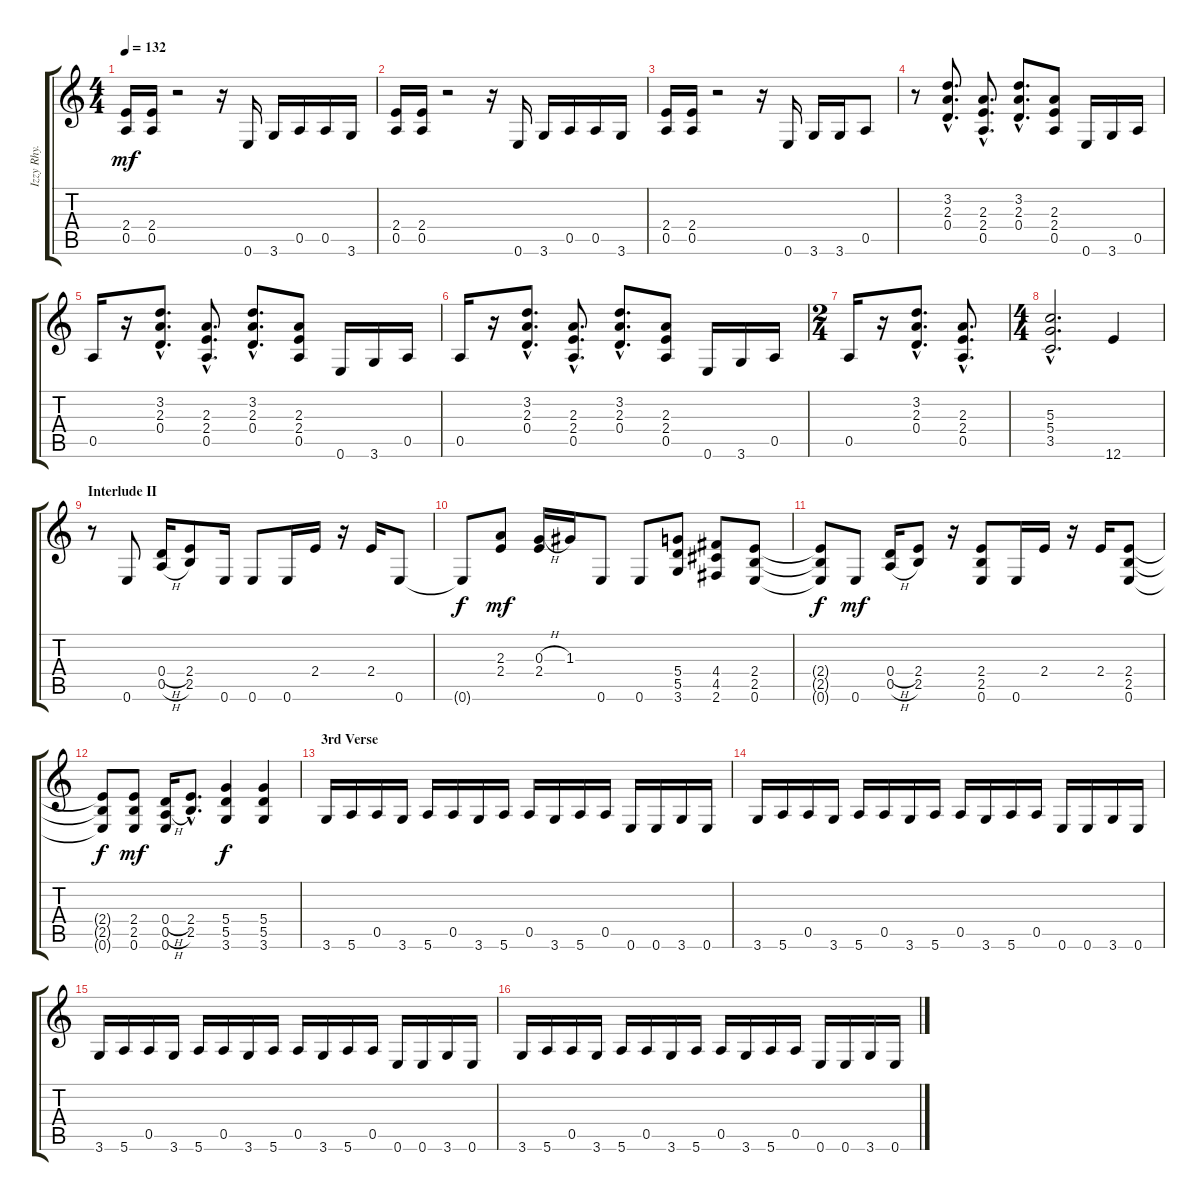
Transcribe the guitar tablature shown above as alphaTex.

\track ("Izzy Rhy." "Izzy Rhy.") {instrument overdrivenguitar}
\staff {score tabs}
\tuning (E4 B3 G3 D3 A2 E2) {hide}
\ts (4 4)
\tempo 132
\clef g2
\ks c
(2.4 0.5).16{dy mf} (2.4 0.5).16 r.2 r.16 0.6.16 3.6.16 0.5.16 0.5.16 3.6.16 |
(2.4 0.5).16 (2.4 0.5).16 r.2 r.16 0.6.16 3.6.16 0.5.16 0.5.16 3.6.16 |
(2.4 0.5).16 (2.4 0.5).16 r.2 r.16 0.6.16 3.6.16 3.6.16 0.5.8 |
r.8 (3.2{hac} 2.3{hac} 0.4{hac}).8{d} (2.3{hac} 2.4{hac} 0.5{hac}).8{d} (3.2{hac} 2.3{hac} 0.4{hac}).8{d} (2.3 2.4 0.5).8 0.6.16 3.6.16 0.5.16 |
0.5.16 r.16 (3.2{hac} 2.3{hac} 0.4{hac}).8{d} (2.3{hac} 2.4{hac} 0.5{hac}).8{d} (3.2{hac} 2.3{hac} 0.4{hac}).8{d} (2.3 2.4 0.5).8 0.6.16 3.6.16 0.5.16 |
0.5.16 r.16 (3.2{hac} 2.3{hac} 0.4{hac}).8{d} (2.3{hac} 2.4{hac} 0.5{hac}).8{d} (3.2{hac} 2.3{hac} 0.4{hac}).8{d} (2.3 2.4 0.5).8 0.6.16 3.6.16 0.5.16 |
\ts (2 4)
0.5.16 r.16 (3.2{hac} 2.3{hac} 0.4{hac}).8{d} (2.3{hac} 2.4{hac} 0.5{hac}).8{d} |
\ts (4 4)
(5.3{hac} 5.4{hac} 3.5{hac}).2{d} 12.6.4 |
\section ("" "Interlude II")
r.8 0.6.8 (0.4{h} 0.5{h}).16 (2.4 2.5).8 0.6.16 0.6.8 0.6.16 2.4.16 r.16 2.4.16 0.6.8 |
0.6{t}.8{dy f} (2.3 2.4).8{dy mf} (0.3{h} 2.4).16 1.3.16 0.6.8 0.6.8 (5.4 5.5 3.6).8 (4.4 4.5 2.6).8 (2.4 2.5 0.6).8 |
(2.4{t} 2.5{t} 0.6{t}).8{dy f} 0.6.8{dy mf} (0.4{h} 0.5{h}).16 (2.4 2.5).8 r.16 (2.4 2.5 0.6).8 0.6.16 2.4.16 r.16 2.4.16 (2.4 2.5 0.6).8 |
(2.4{t} 2.5{t} 0.6{t}).8{dy f} (2.4 2.5 0.6).8{dy mf} (0.4{h} 0.5{h} 0.6).16 (2.4{hac} 2.5{hac}).8{d} (5.4 5.5 3.6).4{dy f} (5.4 5.5 3.6).4 |
\section ("" "3rd Verse")
3.6.16 5.6.16 0.5.16 3.6.16 5.6.16 0.5.16 3.6.16 5.6.16 0.5.16 3.6.16 5.6.16 0.5.16 0.6.16 0.6.16 3.6.16 0.6.16 |
3.6.16 5.6.16 0.5.16 3.6.16 5.6.16 0.5.16 3.6.16 5.6.16 0.5.16 3.6.16 5.6.16 0.5.16 0.6.16 0.6.16 3.6.16 0.6.16 |
3.6.16 5.6.16 0.5.16 3.6.16 5.6.16 0.5.16 3.6.16 5.6.16 0.5.16 3.6.16 5.6.16 0.5.16 0.6.16 0.6.16 3.6.16 0.6.16 |
3.6.16 5.6.16 0.5.16 3.6.16 5.6.16 0.5.16 3.6.16 5.6.16 0.5.16 3.6.16 5.6.16 0.5.16 0.6.16 0.6.16 3.6.16 0.6.16
